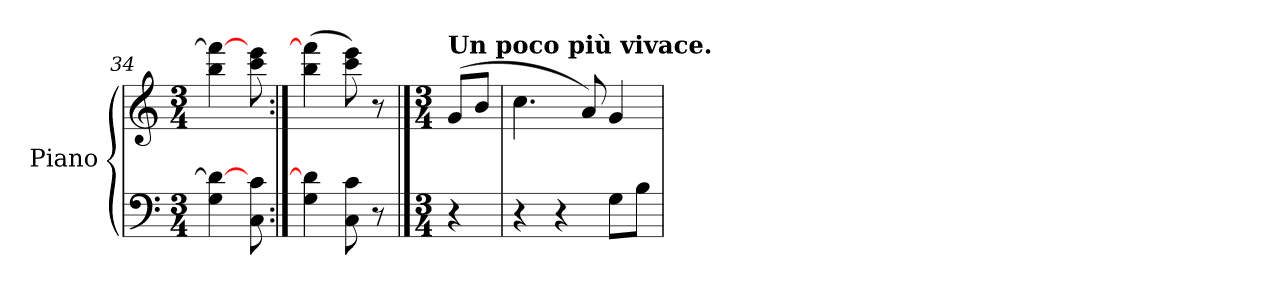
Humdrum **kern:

**kern	**kern	**dynam
*part1	*part1	*part1
*staff2	*staff1	*staff1/2
*I"Piano	*	*
*I'Pno.	*	*
*clefF4	*clefG2	*
*k[]	*k[]	*
*M3/4	*M3/4	*
=34	=34	=34
4G\ 4d\_	4bb\ 4fff\_	.
8C\ 8c\	8ccc\ 8eee\	.
=35:|!	=35:|!	=35:|!
4G\ 4d\]	(>4bb\ 4fff\]	.
8C\ 8c\	8ccc\ 8eee\)	.
8r	8r	.
!!LO:PB:g=z
==1	==1	==1
*M3/4	*M3/4	*
!	!LO:TX:a:B:t=Un poco più vivace.	!
!	!	!LO:DY:b
!	!	!LO:DY:n=1:b
4r	(<8g/L	p other-dynamics
.	8b/J	.
=2	=2	=2
4r	4.cc\	.
4r	.	.
.	8a/)	.
8G\L	4g/	.
8B\J	.	.
=	=	=
*-	*-	*-
